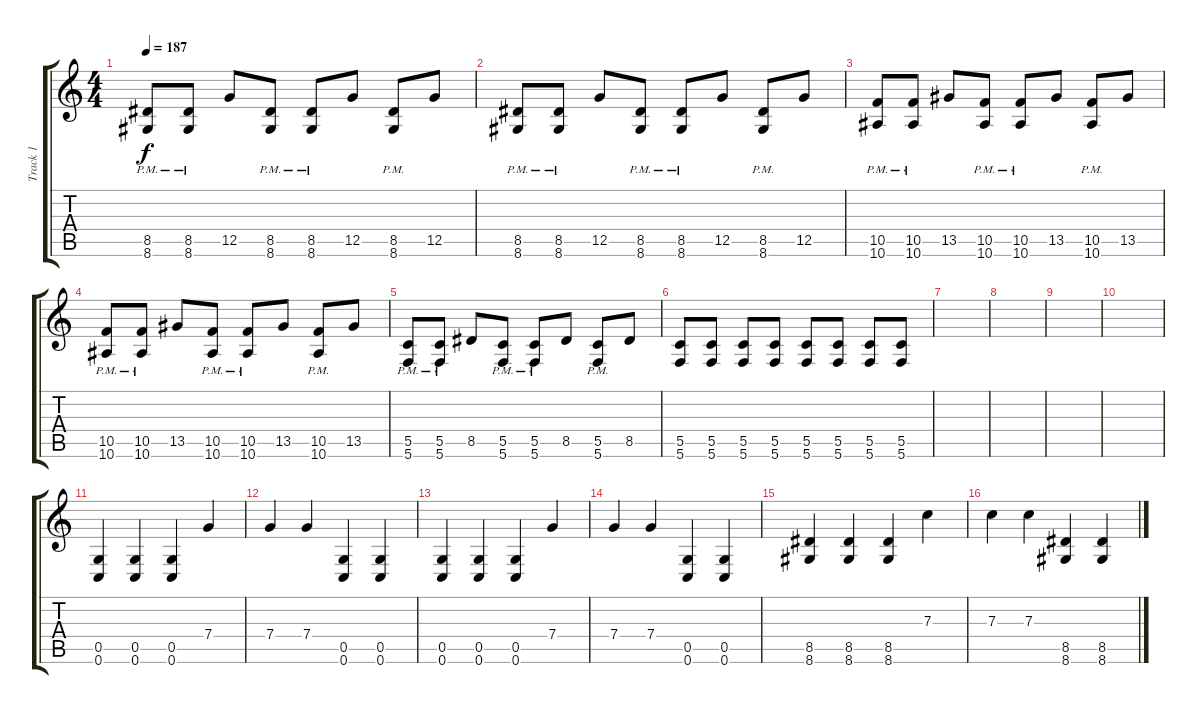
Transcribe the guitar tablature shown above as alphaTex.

\track ("Track 1" "Track 1") {instrument distortionguitar}
\staff {score tabs}
\tuning (D4 A3 F3 C3 G2 C2) {hide}
\ts (4 4)
\tempo 187
\clef g2
\ks c
(8.5{pm} 8.6{pm}).8{dy f} (8.5{pm} 8.6{pm}).8 12.5.8 (8.5{pm} 8.6{pm}).8 (8.5{pm} 8.6{pm}).8 12.5.8 (8.5{pm} 8.6{pm}).8 12.5.8 |
(8.5{pm} 8.6{pm}).8 (8.5{pm} 8.6{pm}).8 12.5.8 (8.5{pm} 8.6{pm}).8 (8.5{pm} 8.6{pm}).8 12.5.8 (8.5{pm} 8.6{pm}).8 12.5.8 |
(10.5{pm} 10.6{pm}).8 (10.5{pm} 10.6{pm}).8 13.5.8 (10.5{pm} 10.6{pm}).8 (10.5{pm} 10.6{pm}).8 13.5.8 (10.5{pm} 10.6{pm}).8 13.5.8 |
(10.5{pm} 10.6{pm}).8 (10.5{pm} 10.6{pm}).8 13.5.8 (10.5{pm} 10.6{pm}).8 (10.5{pm} 10.6{pm}).8 13.5.8 (10.5{pm} 10.6{pm}).8 13.5.8 |
(5.5{pm} 5.6{pm}).8 (5.5{pm} 5.6{pm}).8 8.5.8 (5.5{pm} 5.6{pm}).8 (5.5{pm} 5.6{pm}).8 8.5.8 (5.5{pm} 5.6{pm}).8 8.5.8 |
(5.5 5.6).8 (5.5 5.6).8 (5.5 5.6).8 (5.5 5.6).8 (5.5 5.6).8 (5.5 5.6).8 (5.5 5.6).8 (5.5 5.6).8 |
|
|
|
|
(0.5 0.6).4 (0.5 0.6).4 (0.5 0.6).4 7.4.4 |
7.4.4 7.4.4 (0.5 0.6).4 (0.5 0.6).4 |
(0.5 0.6).4 (0.5 0.6).4 (0.5 0.6).4 7.4.4 |
7.4.4 7.4.4 (0.5 0.6).4 (0.5 0.6).4 |
(8.5 8.6).4 (8.5 8.6).4 (8.5 8.6).4 7.3.4 |
7.3.4 7.3.4 (8.5 8.6).4 (8.5 8.6).4
